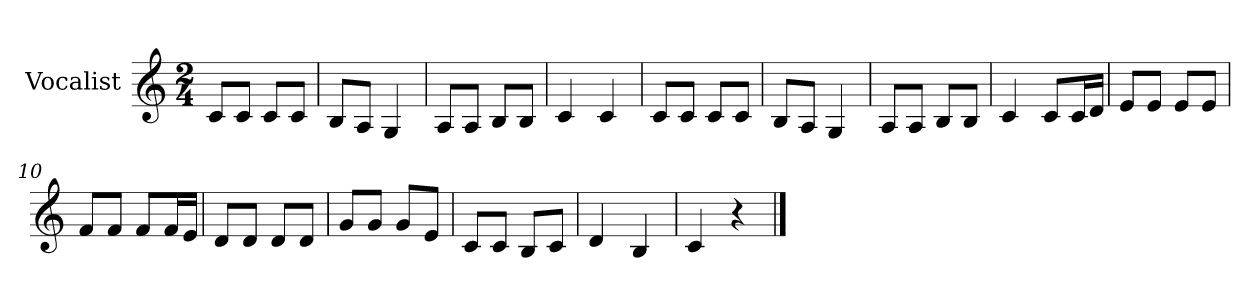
**kern
*part1
*staff1
*I"Vocalist
*k[]
*C:
*M2/4
=1
8cL
8cJ
8cL
8cJ
=2
8BL
8AJ
4G
=3
8AL
8AJ
8BL
8BJ
=4
4c
4c
=5
8cL
8cJ
8cL
8cJ
=6
8BL
8AJ
4G
=7
8AL
8AJ
8BL
8BJ
=8
4c
8cL
16cL
16dJJ
=9
8eL
8eJ
8eL
8eJ
=10
8fL
8fJ
8fL
16fL
16eJJ
=11
8dL
8dJ
8dL
8dJ
=12
8gL
8gJ
8gL
8eJ
=13
8cL
8cJ
8BL
8cJ
=14
4d
4B
=15
4c
4r
==
*-
